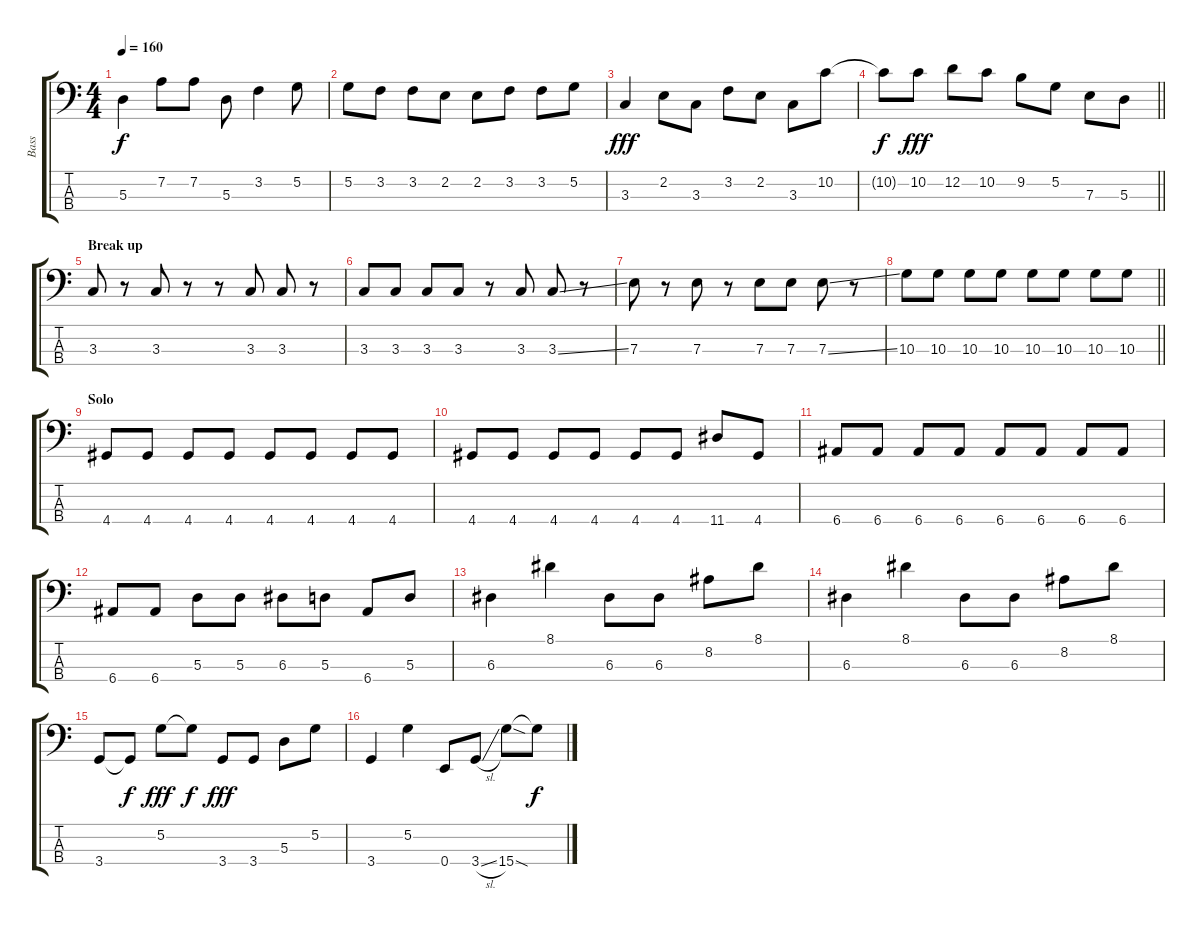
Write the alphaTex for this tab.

\track ("Bass" "Bass") {instrument electricbassfinger}
\staff {score tabs}
\tuning (G2 D2 A1 E1) {hide}
\ts (4 4)
\tempo 160
\clef f4
\ks c
5.3.4{dy f} 7.2.8 7.2.8 5.3.8 3.2.4 5.2.8 |
5.2.8 3.2.8 3.2.8 2.2.8 2.2.8 3.2.8 3.2.8 5.2.8 |
3.3.4{dy fff} 2.2.8 3.3.8 3.2.8 2.2.8 3.3.8 10.2.8 |
\barLineRight lightlight
10.2{t}.8{dy f} 10.2.8{dy fff} 12.2.8 10.2.8 9.2.8 5.2.8 7.3.8 5.3.8 |
\section ("" "Break up")
3.3.8 r.8 3.3.8 r.8 r.8 3.3.8 3.3.8 r.8 |
3.3.8 3.3.8 3.3.8 3.3.8 r.8 3.3.8 3.3{ss}.8 r.8 |
7.3.8 r.8 7.3.8 r.8 7.3.8 7.3.8 7.3{ss}.8 r.8 |
\barLineRight lightlight
10.3.8 10.3.8 10.3.8 10.3.8 10.3.8 10.3.8 10.3.8 10.3.8 |
\section ("" "Solo")
4.4.8 4.4.8 4.4.8 4.4.8 4.4.8 4.4.8 4.4.8 4.4.8 |
4.4.8 4.4.8 4.4.8 4.4.8 4.4.8 4.4.8 11.4.8 4.4.8 |
6.4.8 6.4.8 6.4.8 6.4.8 6.4.8 6.4.8 6.4.8 6.4.8 |
6.4.8 6.4.8 5.3.8 5.3.8 6.3.8 5.3.8 6.4.8 5.3.8 |
6.3.4 8.1.4 6.3.8 6.3.8 8.2.8 8.1.8 |
6.3.4 8.1.4 6.3.8 6.3.8 8.2.8 8.1.8 |
3.4.8 3.4{t}.8{dy f} 5.2.8{dy fff} 5.2{t}.8{dy f} 3.4.8{dy fff} 3.4.8 5.3.8 5.2.8 |
3.4.4 5.2.4 0.4.8 3.4{sl}.8 15.4{sod}.8 15.4{t}.8{dy f}
